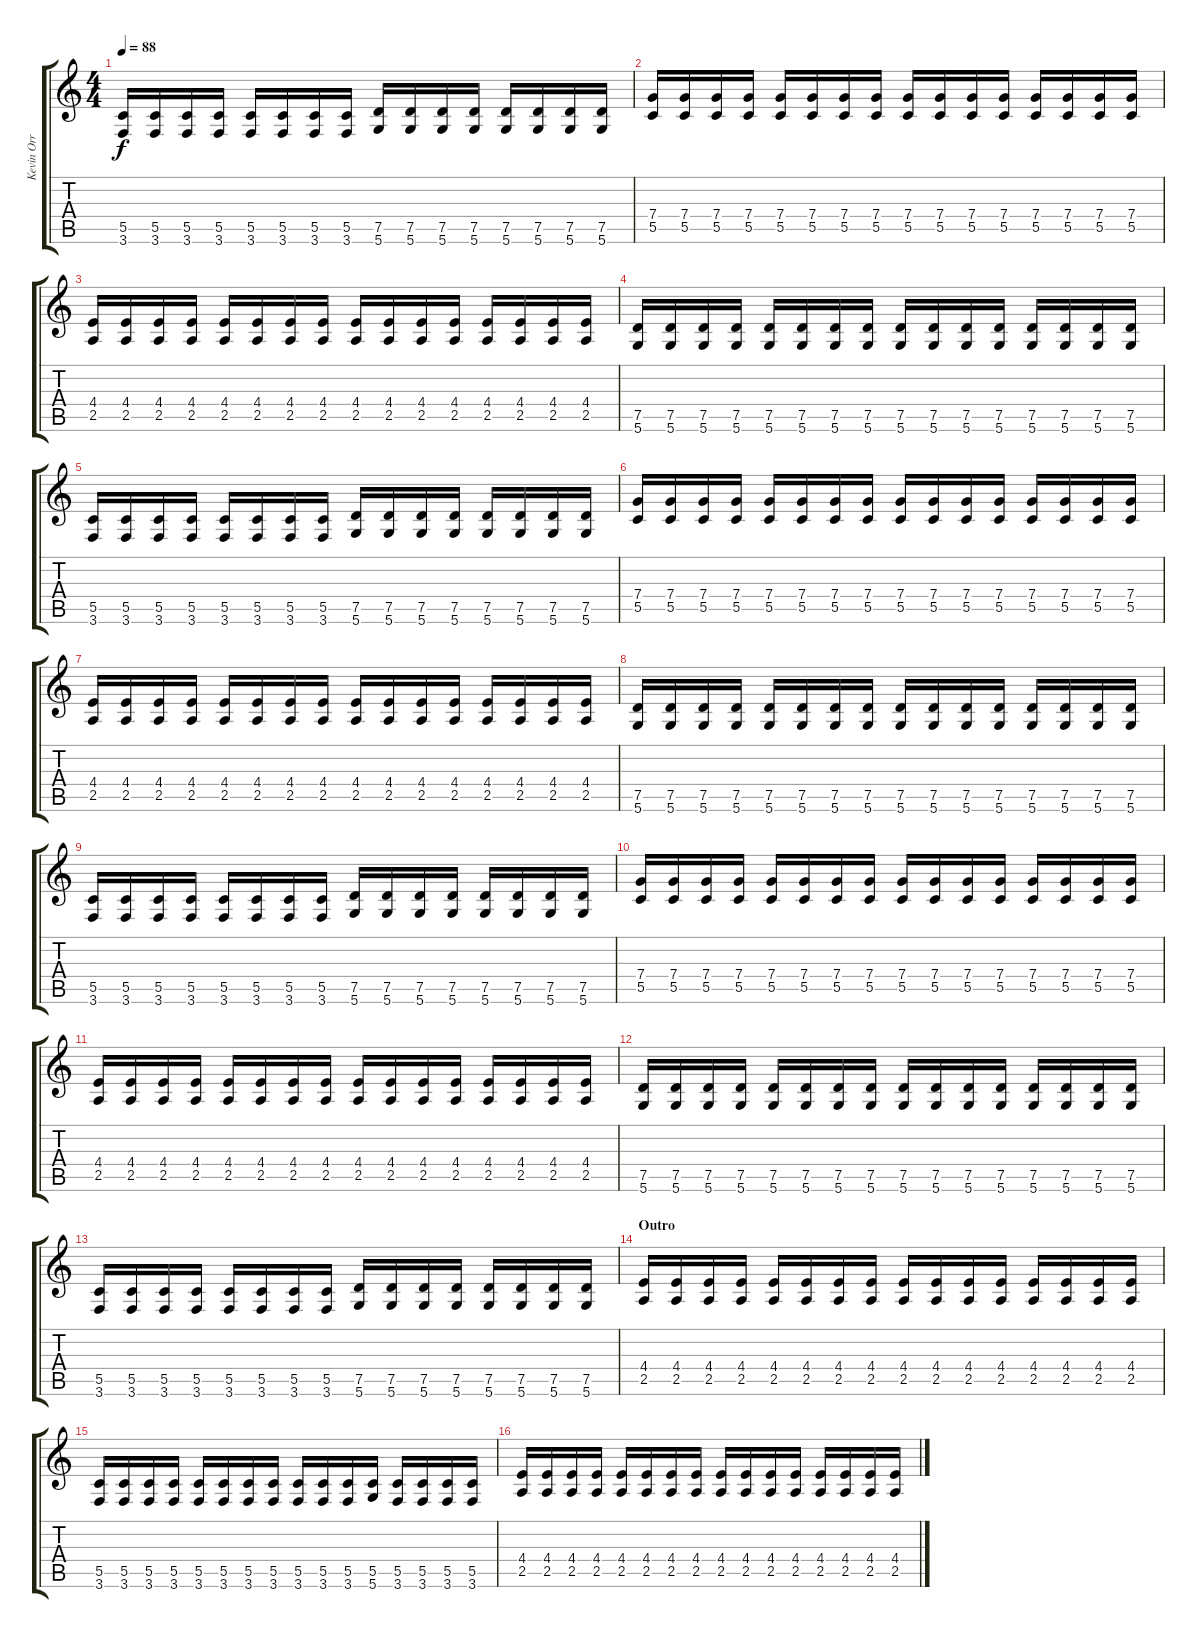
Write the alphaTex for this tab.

\track ("Kevin Orr" "Kevin Orr") {instrument distortionguitar}
\staff {score tabs}
\tuning (D4 A3 F3 C3 G2 D2) {hide}
\ts (4 4)
\tempo 88
\clef g2
\ks c
(5.5 3.6).16{dy f} (5.5 3.6).16 (5.5 3.6).16 (5.5 3.6).16 (5.5 3.6).16 (5.5 3.6).16 (5.5 3.6).16 (5.5 3.6).16 (7.5 5.6).16 (7.5 5.6).16 (7.5 5.6).16 (7.5 5.6).16 (7.5 5.6).16 (7.5 5.6).16 (7.5 5.6).16 (7.5 5.6).16 |
(7.4 5.5).16 (7.4 5.5).16 (7.4 5.5).16 (7.4 5.5).16 (7.4 5.5).16 (7.4 5.5).16 (7.4 5.5).16 (7.4 5.5).16 (7.4 5.5).16 (7.4 5.5).16 (7.4 5.5).16 (7.4 5.5).16 (7.4 5.5).16 (7.4 5.5).16 (7.4 5.5).16 (7.4 5.5).16 |
(4.4 2.5).16 (4.4 2.5).16 (4.4 2.5).16 (4.4 2.5).16 (4.4 2.5).16 (4.4 2.5).16 (4.4 2.5).16 (4.4 2.5).16 (4.4 2.5).16 (4.4 2.5).16 (4.4 2.5).16 (4.4 2.5).16 (4.4 2.5).16 (4.4 2.5).16 (4.4 2.5).16 (4.4 2.5).16 |
(7.5 5.6).16 (7.5 5.6).16 (7.5 5.6).16 (7.5 5.6).16 (7.5 5.6).16 (7.5 5.6).16 (7.5 5.6).16 (7.5 5.6).16 (7.5 5.6).16 (7.5 5.6).16 (7.5 5.6).16 (7.5 5.6).16 (7.5 5.6).16 (7.5 5.6).16 (7.5 5.6).16 (7.5 5.6).16 |
(5.5 3.6).16 (5.5 3.6).16 (5.5 3.6).16 (5.5 3.6).16 (5.5 3.6).16 (5.5 3.6).16 (5.5 3.6).16 (5.5 3.6).16 (7.5 5.6).16 (7.5 5.6).16 (7.5 5.6).16 (7.5 5.6).16 (7.5 5.6).16 (7.5 5.6).16 (7.5 5.6).16 (7.5 5.6).16 |
(7.4 5.5).16 (7.4 5.5).16 (7.4 5.5).16 (7.4 5.5).16 (7.4 5.5).16 (7.4 5.5).16 (7.4 5.5).16 (7.4 5.5).16 (7.4 5.5).16 (7.4 5.5).16 (7.4 5.5).16 (7.4 5.5).16 (7.4 5.5).16 (7.4 5.5).16 (7.4 5.5).16 (7.4 5.5).16 |
(4.4 2.5).16 (4.4 2.5).16 (4.4 2.5).16 (4.4 2.5).16 (4.4 2.5).16 (4.4 2.5).16 (4.4 2.5).16 (4.4 2.5).16 (4.4 2.5).16 (4.4 2.5).16 (4.4 2.5).16 (4.4 2.5).16 (4.4 2.5).16 (4.4 2.5).16 (4.4 2.5).16 (4.4 2.5).16 |
(7.5 5.6).16 (7.5 5.6).16 (7.5 5.6).16 (7.5 5.6).16 (7.5 5.6).16 (7.5 5.6).16 (7.5 5.6).16 (7.5 5.6).16 (7.5 5.6).16 (7.5 5.6).16 (7.5 5.6).16 (7.5 5.6).16 (7.5 5.6).16 (7.5 5.6).16 (7.5 5.6).16 (7.5 5.6).16 |
(5.5 3.6).16 (5.5 3.6).16 (5.5 3.6).16 (5.5 3.6).16 (5.5 3.6).16 (5.5 3.6).16 (5.5 3.6).16 (5.5 3.6).16 (7.5 5.6).16 (7.5 5.6).16 (7.5 5.6).16 (7.5 5.6).16 (7.5 5.6).16 (7.5 5.6).16 (7.5 5.6).16 (7.5 5.6).16 |
(7.4 5.5).16 (7.4 5.5).16 (7.4 5.5).16 (7.4 5.5).16 (7.4 5.5).16 (7.4 5.5).16 (7.4 5.5).16 (7.4 5.5).16 (7.4 5.5).16 (7.4 5.5).16 (7.4 5.5).16 (7.4 5.5).16 (7.4 5.5).16 (7.4 5.5).16 (7.4 5.5).16 (7.4 5.5).16 |
(4.4 2.5).16 (4.4 2.5).16 (4.4 2.5).16 (4.4 2.5).16 (4.4 2.5).16 (4.4 2.5).16 (4.4 2.5).16 (4.4 2.5).16 (4.4 2.5).16 (4.4 2.5).16 (4.4 2.5).16 (4.4 2.5).16 (4.4 2.5).16 (4.4 2.5).16 (4.4 2.5).16 (4.4 2.5).16 |
(7.5 5.6).16 (7.5 5.6).16 (7.5 5.6).16 (7.5 5.6).16 (7.5 5.6).16 (7.5 5.6).16 (7.5 5.6).16 (7.5 5.6).16 (7.5 5.6).16 (7.5 5.6).16 (7.5 5.6).16 (7.5 5.6).16 (7.5 5.6).16 (7.5 5.6).16 (7.5 5.6).16 (7.5 5.6).16 |
(5.5 3.6).16 (5.5 3.6).16 (5.5 3.6).16 (5.5 3.6).16 (5.5 3.6).16 (5.5 3.6).16 (5.5 3.6).16 (5.5 3.6).16 (7.5 5.6).16 (7.5 5.6).16 (7.5 5.6).16 (7.5 5.6).16 (7.5 5.6).16 (7.5 5.6).16 (7.5 5.6).16 (7.5 5.6).16 |
\section ("" "Outro")
(4.4 2.5).16 (4.4 2.5).16 (4.4 2.5).16 (4.4 2.5).16 (4.4 2.5).16 (4.4 2.5).16 (4.4 2.5).16 (4.4 2.5).16 (4.4 2.5).16 (4.4 2.5).16 (4.4 2.5).16 (4.4 2.5).16 (4.4 2.5).16 (4.4 2.5).16 (4.4 2.5).16 (4.4 2.5).16 |
(5.5 3.6).16 (5.5 3.6).16 (5.5 3.6).16 (5.5 3.6).16 (5.5 3.6).16 (5.5 3.6).16 (5.5 3.6).16 (5.5 3.6).16 (5.5 3.6).16 (5.5 3.6).16 (5.5 3.6).16 (5.5 5.6).16 (5.5 3.6).16 (5.5 3.6).16 (5.5 3.6).16 (5.5 3.6).16 |
(4.4 2.5).16 (4.4 2.5).16 (4.4 2.5).16 (4.4 2.5).16 (4.4 2.5).16 (4.4 2.5).16 (4.4 2.5).16 (4.4 2.5).16 (4.4 2.5).16 (4.4 2.5).16 (4.4 2.5).16 (4.4 2.5).16 (4.4 2.5).16 (4.4 2.5).16 (4.4 2.5).16 (4.4 2.5).16
